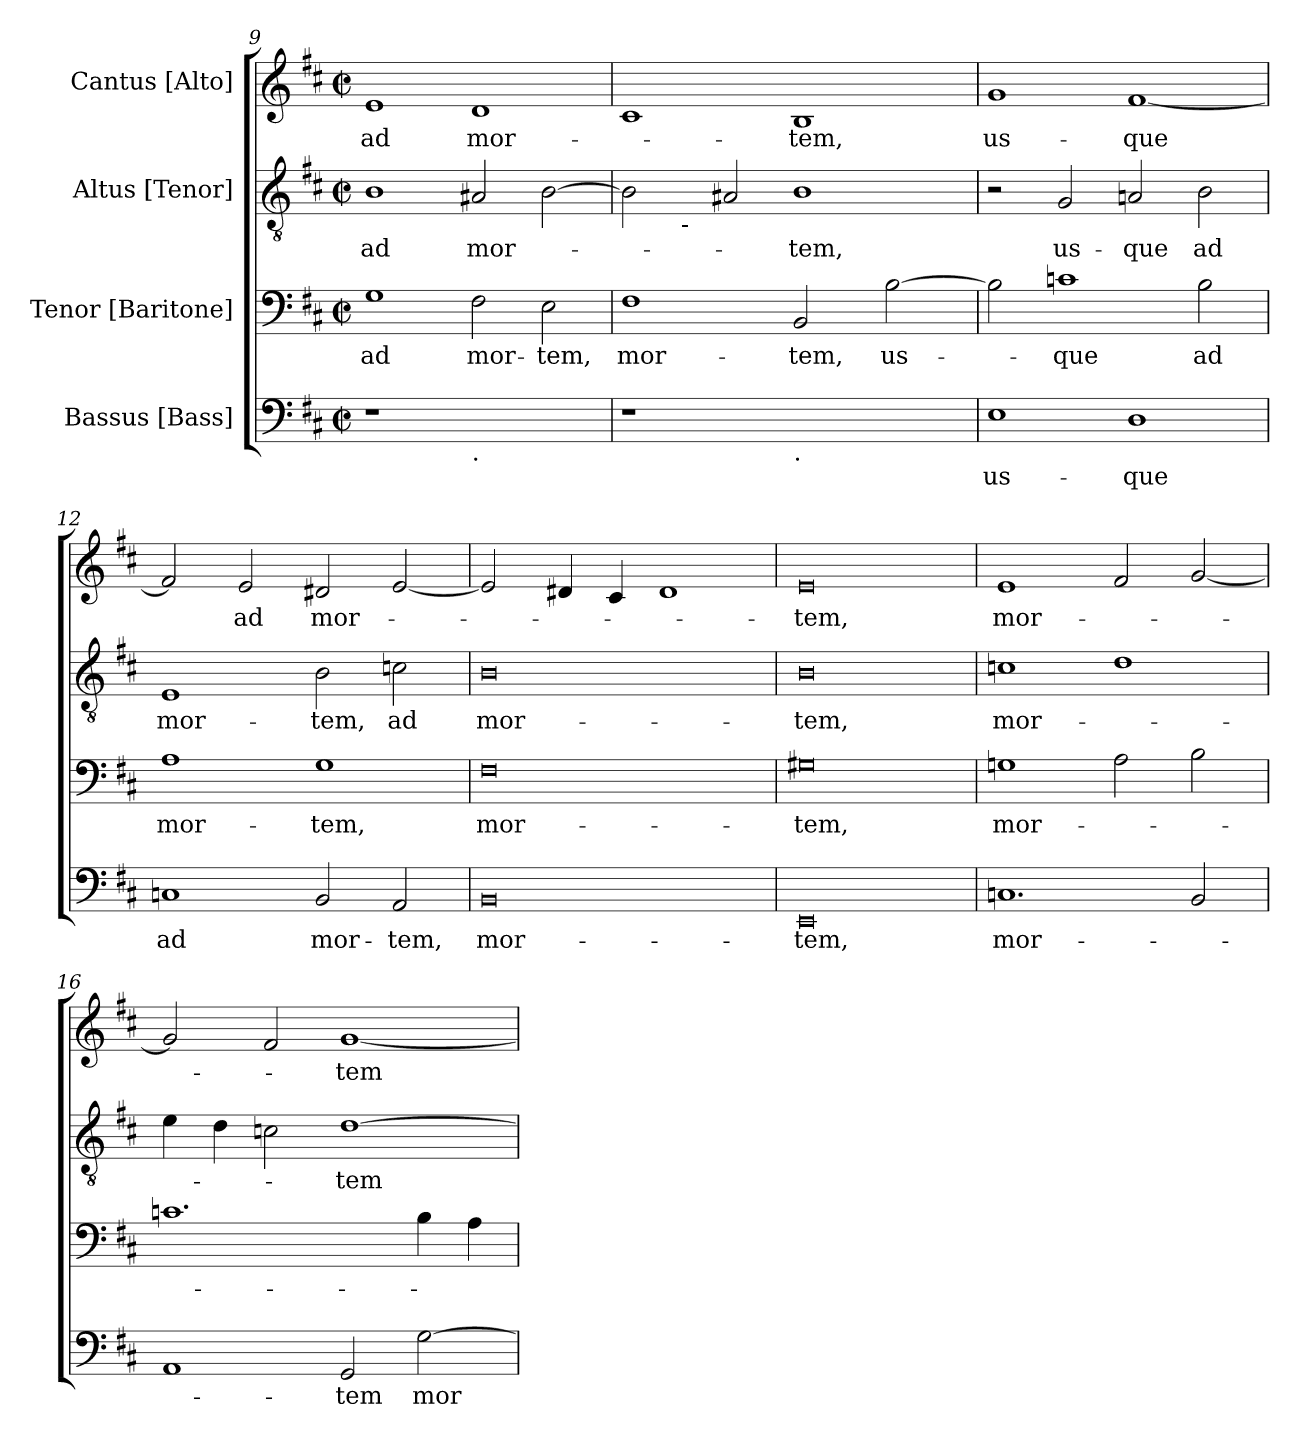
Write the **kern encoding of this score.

**kern	**text	**kern	**text	**kern	**text	**kern	**text
*part4	*part4	*part3	*part3	*part2	*part2	*part1	*part1
*staff4	*staff4	*staff3	*staff3	*staff2	*staff2	*staff1	*staff1
*I"Bassus [Bass]	*	*I"Tenor [Baritone]	*	*I"Altus [Tenor]	*	*I"Cantus [Alto]	*
*clefF4	*	*clefF4	*	*clefGv2	*	*clefG2	*
*k[f#c#]	*	*k[f#c#]	*	*k[f#c#]	*	*k[f#c#]	*
*D:	*	*D:	*	*D:	*	*D:	*
*M2/2	*	*M2/2	*	*M2/2	*	*M2/2	*
*met(c|)	*	*met(c|)	*	*met(c|)	*	*met(c|)	*
=9	=9	=9	=9	=9	=9	=9	=9
!	!	!	!LO:LY:b	!	!LO:LY:b	!	!LO:LY:b
1r	.	1G	ad	1B	ad	1e	ad
!LO:TX:b:t=.	!	!	!	!	!	!	!
!	!	!	!LO:LY:b	!	!LO:LY:b	!	!LO:LY:b
1ryy	.	2F#\	mor-	2A#X/	mor-	1d	mor-
!	!	!	!LO:LY:b	!	!	!	!
.	.	2E\	-tem,	[<2B\	.	.	.
!!LO:PB:g=z
=10	=10	=10	=10	=10	=10	=10	=10
!	!	!	!LO:LY:b	!	!	!	!
*	*	*	*	*^	*	*	*
1r	.	1F#	mor-	2B\]	4ryy	.	1c#	.
.	.	.	.	.	32ryy	.	.	.
!	!	!	!	!	!LO:TX:b:t=-	!	!	!
.	.	.	.	.	1ryy	.	.	.
.	.	.	.	2A#X/	.	.	.	.
!LO:TX:b:t=.	!	!	!	!	!	!	!	!
!	!	!	!LO:LY:b	!	!	!LO:LY:b	!	!LO:LY:b
1ryy	.	2BB/	-tem,	1B	.	-tem,	1B	-tem,
.	.	.	.	.	2ryy	.	.	.
!	!	!	!LO:LY:b	!	!	!	!	!
.	.	[>2B\	us-	.	.	.	.	.
.	.	.	.	.	8..ryy	.	.	.
=11	=11	=11	=11	=11	=11	=11	=11	=11
!	!LO:LY:b	!	!	!	!	!	!	!LO:LY:b
*	*	*	*	*v	*v	*	*	*
1E	us-	2B\]	.	2r	.	1g	us-
!	!	!	!LO:LY:b	!	!LO:LY:b	!	!
.	.	1cn	-que	2G/	us-	.	.
!	!LO:LY:b	!	!	!	!LO:LY:b	!	!LO:LY:b
1D	-que	.	.	2An/	-que	[<1f#	-que
!	!	!	!LO:LY:b	!	!LO:LY:b	!	!
.	.	2B\	ad	2B\	ad	.	.
=12	=12	=12	=12	=12	=12	=12	=12
!	!LO:LY:b	!	!LO:LY:b	!	!LO:LY:b	!	!
1Cn	ad	1A	mor-	1E	mor-	2f#/]	.
!	!	!	!	!	!	!	!LO:LY:b
.	.	.	.	.	.	2e/	ad
!	!LO:LY:b	!	!LO:LY:b	!	!LO:LY:b	!	!LO:LY:b
2BB/	mor-	1G	-tem,	2B\	-tem,	2d#X/	mor-
!	!LO:LY:b	!	!	!	!LO:LY:b	!	!
2AA/	-tem,	.	.	2cn\	ad	[<2e/	.
=13	=13	=13	=13	=13	=13	=13	=13
!	!LO:LY:b	!	!LO:LY:b	!	!LO:LY:b	!	!
0BB	mor-	0F#	mor-	0B	mor-	2e/]	.
.	.	.	.	.	.	4d#X/	.
.	.	.	.	.	.	4c#/	.
.	.	.	.	.	.	1d#	.
=14	=14	=14	=14	=14	=14	=14	=14
!	!LO:LY:b	!	!LO:LY:b	!	!LO:LY:b	!	!LO:LY:b
0EE	-tem,	0G#X	-tem,	0B	-tem,	0e	-tem,
!!LO:PB:g=z
=15	=15	=15	=15	=15	=15	=15	=15
!	!LO:LY:b	!	!LO:LY:b	!	!LO:LY:b	!	!LO:LY:b
1.Cn	mor-	1Gn	mor-	1cn	mor-	1e	mor-
.	.	2A\	.	1d	.	2f#/	.
2BB/	.	2B\	.	.	.	[<2g/	.
=16	=16	=16	=16	=16	=16	=16	=16
1AA	.	1.cn	.	4e\	.	2g/]	.
.	.	.	.	4d\	.	.	.
.	.	.	.	2cn\	.	2f#/	.
!	!LO:LY:b	!	!	!	!LO:LY:b	!	!LO:LY:b
2GG/	-tem	.	.	[>1d	-tem	[<1g	-tem
!	!LO:LY:b	!	!	!	!	!	!
[>2G\	mor-	4B\	.	.	.	.	.
.	.	4A\	.	.	.	.	.
=	=	=	=	=	=	=	=
*-	*-	*-	*-	*-	*-	*-	*-
